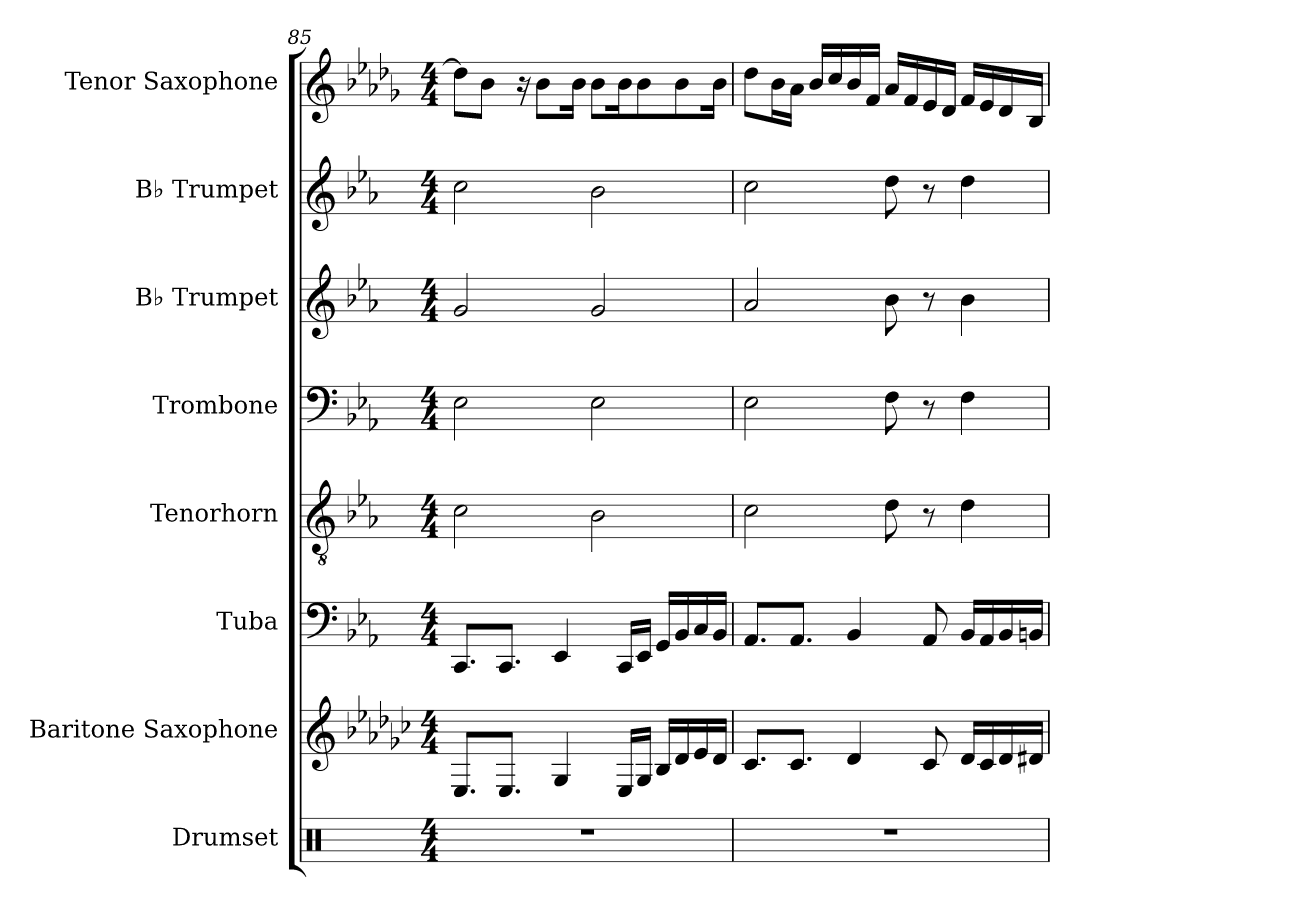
**kern	**kern	**kern	**kern	**kern	**kern	**kern	**kern
*part8	*part7	*part6	*part5	*part4	*part3	*part2	*part1
*staff8	*staff7	*staff6	*staff5	*staff4	*staff3	*staff2	*staff1
*I"Drumset	*I"Baritone Saxophone	*I"Tuba	*I"Tenorhorn	*I"Trombone	*I"B♭ Trumpet	*I"B♭ Trumpet	*I"Tenor Saxophone
*I'D. Set	*I'Bar. Sax.	*I'Tba.	*I'Tenh.	*I'Tbn.	*I'B♭ Tpt.	*I'B♭ Tpt.	*I'T. Sax.
*clefX	*clefG2	*clefF4	*clefGv2	*clefF4	*clefG2	*clefG2	*clefG2
*	*ITrd12c21	*	*ITrd1c2	*	*ITrd1c2	*ITrd1c2	*ITrd8c14
*k[]	*k[b-e-a-d-g-c-]	*k[b-e-a-]	*k[b-e-a-d-g-]	*k[b-e-a-]	*k[b-e-a-d-g-]	*k[b-e-a-d-g-]	*k[b-e-a-d-g-]
*M4/4	*M4/4	*M4/4	*M4/4	*M4/4	*M4/4	*M4/4	*M4/4
=85	=85	=85	=85	=85	=85	=85	=85
1r	8.EE-L	8.CCL	2B-	2E-	2f	2b-!	8d-L]
.	.	.	.	.	.	.	8B-J
.	8.EE-J	8.CCJ	.	.	.	.	.
.	.	.	.	.	.	.	16r
.	.	.	.	.	.	.	8B-L
.	4GG-	4EE-	.	.	.	.	.
.	.	.	.	.	.	.	16B-Jk
.	.	.	2A-	2E-	2f	2a-!	8B-L
.	16EE-LL	16CCLL	.	.	.	.	16B-K
.	16GG-JJ	16EE-JJ	.	.	.	.	8B-
.	16BB-LL	16GGLL	.	.	.	.	.
.	16D-	16BB-	.	.	.	.	8B-
.	16E-	16C	.	.	.	.	.
.	16D-JJ	16BB-JJ	.	.	.	.	16B-Jk
=86	=86	=86	=86	=86	=86	=86	=86
1r	8.C-L	8.AA-L	2B-	2E-	2g-	2b-!	8d-L
.	.	.	.	.	.	.	16B-L
.	8.C-J	8.AA-J	.	.	.	.	16A-JJ
.	.	.	.	.	.	.	16B-LL
.	.	.	.	.	.	.	16c
.	4D-	4BB-	.	.	.	.	16B-
.	.	.	.	.	.	.	16FJJ
.	.	.	8c	8F	8a-	8cc!	16A-LL
.	.	.	.	.	.	.	16F
.	8C-	8AA-	8r	8r	8r	8r	16E-
.	.	.	.	.	.	.	16D-JJ
.	16D-LL	16BB-LL	4c	4F	4a-	4cc!	16FLL
.	16C-	16AA-	.	.	.	.	16E-
.	16D-	16BB-	.	.	.	.	16D-
.	16D#XJJ	16BBnJJ	.	.	.	.	16BB-JJ
=	=	=	=	=	=	=	=
*-	*-	*-	*-	*-	*-	*-	*-
